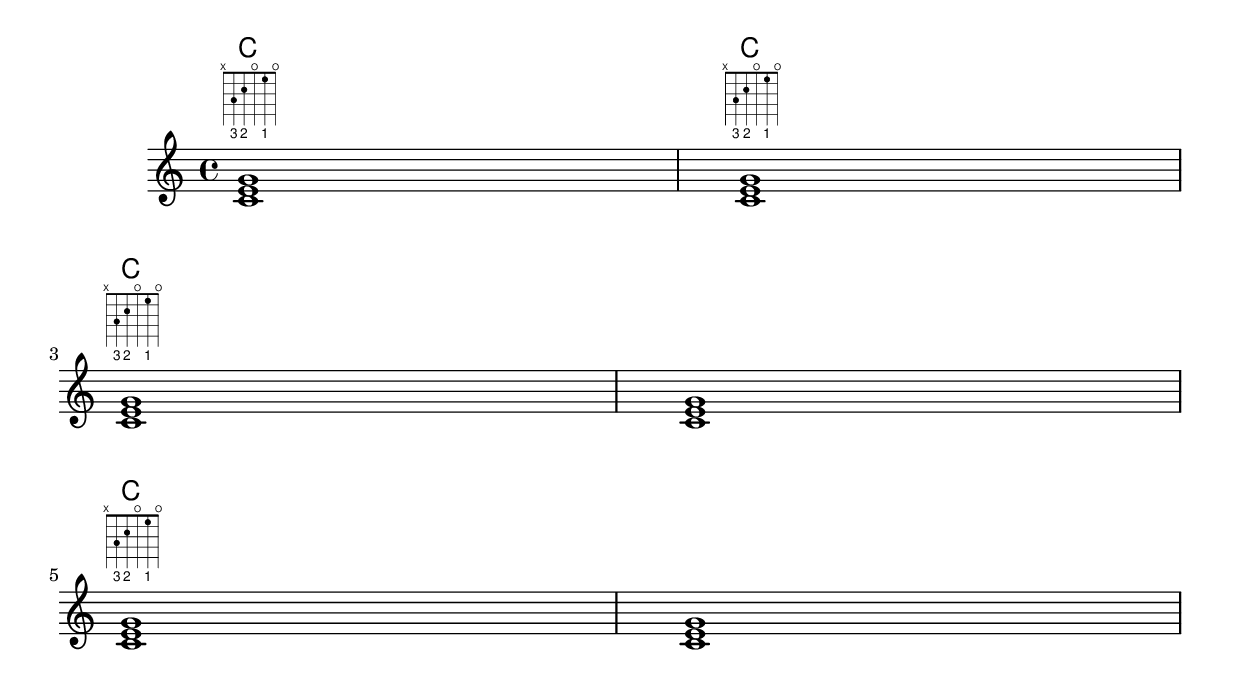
% Do not edit this file; it is automatically
% generated from Documentation/snippets/new
% This file is in the public domain.
%% Note: this file works from version 2.13.36
\version "2.13.46"

\header {
%% Translation of GIT committish: a874fda3641c9e02f61be5c41b215b8304b8ed00
  texidoces = "
Se puede hacer que los diagramas de posiciones se muestren sólo
cuando el acorde cambia o al comienzo de una nueva línea.

"

  doctitlees = "Cambios de acorde de posiciones de trastes"


%% Translation of GIT committish: 0a868be38a775ecb1ef935b079000cebbc64de40
texidocde = "
Bunddiagramme können definiert werden, sodass sie nur angezeigt werden,
wenn der Akkord sich ändert oder eine neue Zeile anfängt.

"

  doctitlede = "Akkordänderungen für Bunddiagramme"

  lsrtags = "fretted-strings"
  texidoc = "FretBoards can be set to display only when the chord changes
or at the beginning of a new line."
  doctitle = "chordChanges for FretBoards"
} % begin verbatim


\include "predefined-guitar-fretboards.ly"

myChords = \chordmode {
  c1 c1 \break
  \set chordChanges = ##t
  c1 c1 \break
  c1 c1 \break
}

<<
  \new ChordNames { \myChords }
  \new FretBoards { \myChords }
  \new Staff { \myChords }
>>
